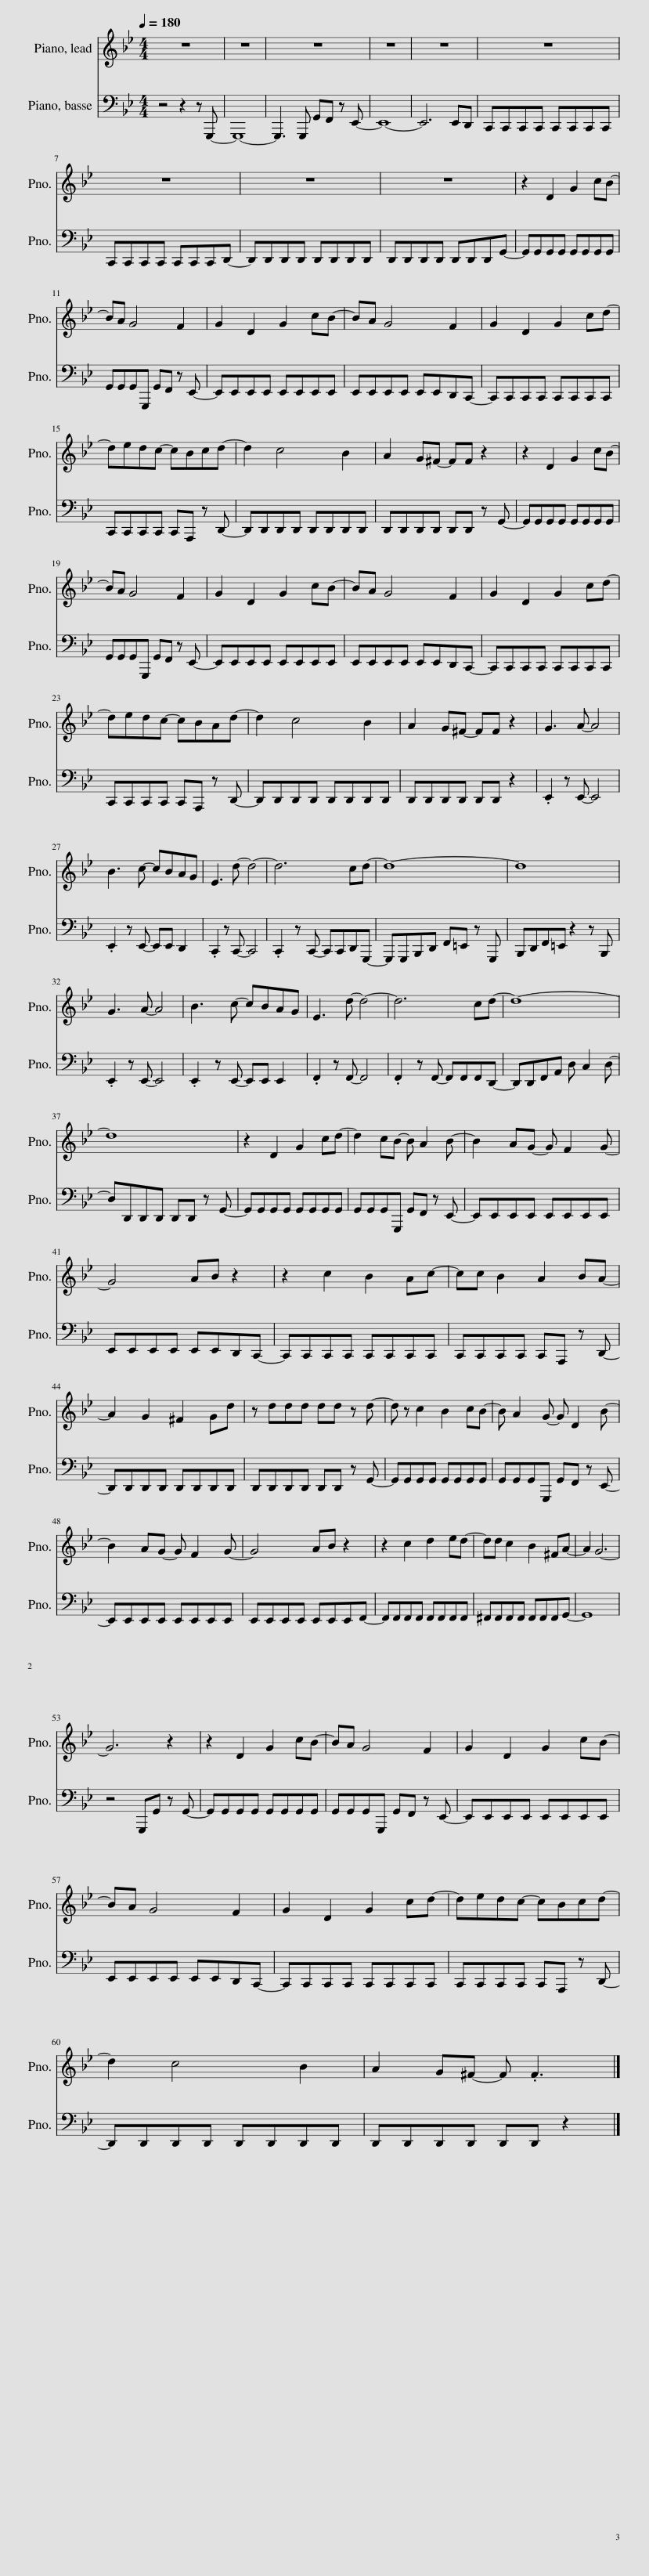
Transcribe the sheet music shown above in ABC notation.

X:1
%%score 1 2
L:1/8
Q:1/4=180
M:4/4
I:linebreak $
K:Bb
V:1 treble
V:2 bass
V:1
 z8 | z8 | z8 | z8 | z8 | %5
 z8 |$ z8 | z8 | z8 | z2 D2 G2 cB- |$ %10
 BA G4 F2 | G2 D2 G2 cB- | BA G4 F2 | G2 D2 G2 cd- |$ dedc- cBcd- | %15
 d2 c4 B2 | A2 G^F- FF z2 | z2 D2 G2 cB- |$ BA G4 F2 | G2 D2 G2 cB- | %20
 BA G4 F2 | G2 D2 G2 cd- |$ dedc- cBAd- | d2 c4 B2 | A2 G^F- FF z2 | %25
 G3 A- A4 |$ B3 c- cBAG | E3 d- d4- | d6 cd- | d8- | %30
 d8 |$ G3 A- A4 | B3 c- cBAG | E3 d- d4- | d6 cd- | %35
 d8- |$ d8 | z2 D2 G2 cd- | d2 cB- B A2 B- | B2 AG- G F2 G- |$ %40
 G4 AB z2 | z2 c2 B2 Ac- | cc B2 A2 BA- |$ A2 G2 ^F2 Gd | z ddd dd z d- | %45
 d z c2 B2 cB- | B A2 G- G D2 B- |$ B2 AG- G F2 G- | G4 AB z2 | z2 c2 d2 ed- | %50
 dd c2 B2 ^FA- | A2 G6- |$ G6 z2 | z2 D2 G2 cB- | BA G4 F2 | %55
 G2 D2 G2 cB- |$ BA G4 F2 | G2 D2 G2 cd- | dedc- cBcd- |$ d2 c4 B2 | %60
 A2 G^F- F .F3 |] %61
V:2
 z4 z2 z G,,,- | G,,,8- | G,,,3 G,,, G,,F,, z E,,- | E,,8- | E,,6 E,,D,, | %5
 C,,C,,C,,C,, C,,C,,C,,C,, |$ C,,C,,C,,C,, C,,C,,C,,D,,- | D,,D,,D,,D,, D,,D,,D,,D,, | D,,D,,D,,D,, D,,D,,D,,G,,- | G,,G,,G,,G,, G,,G,,G,,G,, |$ %10
 G,,G,,G,,G,,, G,,F,, z E,,- | E,,E,,E,,E,, E,,E,,E,,E,, | E,,E,,E,,E,, E,,E,,D,,C,,- | C,,C,,C,,C,, C,,C,,C,,C,, |$ C,,C,,C,,C,, C,,A,,, z D,,- | %15
 D,,D,,D,,D,, D,,D,,D,,D,, | D,,D,,D,,D,, D,,D,, z G,,- | G,,G,,G,,G,, G,,G,,G,,G,, |$ G,,G,,G,,G,,, G,,F,, z E,,- | E,,E,,E,,E,, E,,E,,E,,E,, | %20
 E,,E,,E,,E,, E,,E,,D,,C,,- | C,,C,,C,,C,, C,,C,,C,,C,, |$ C,,C,,C,,C,, C,,A,,, z D,,- | D,,D,,D,,D,, D,,D,,D,,D,, | D,,D,,D,,D,, D,,D,, z2 | %25
 .E,,2 z E,,- E,,4 |$ .E,,2 z E,,- E,,E,, D,,2 | .C,,2 z C,,- C,,4 | .C,,2 z C,,- C,,C,,D,,G,,,- | G,,,G,,,B,,,D,, F,,=E,, z G,,, | %30
 B,,,D,,F,,=E,, z2 z B,,, |$ .E,,2 z E,,- E,,4 | .E,,2 z E,,- E,,E,, E,,2 | .F,,2 z F,,- F,,4 | .F,,2 z F,,- F,,F,,F,,D,,- | %35
 D,,D,,F,,A,, D, C,2 D,- |$ D,D,,D,,D,, D,,D,, z G,,- | G,,G,,G,,G,, G,,G,,G,,G,, | G,,G,,G,,G,,, G,,F,, z E,,- | E,,E,,E,,E,, E,,E,,E,,E,, |$ %40
 E,,E,,E,,E,, E,,E,,D,,C,,- | C,,C,,C,,C,, C,,C,,C,,C,, | C,,C,,C,,C,, C,,A,,, z D,,- |$ D,,D,,D,,D,, D,,D,,D,,D,, | D,,D,,D,,D,, D,,D,, z G,,- | %45
 G,,G,,G,,G,, G,,G,,G,,G,, | G,,G,,G,,G,,, G,,F,, z E,,- |$ E,,E,,E,,E,, E,,E,,E,,E,, | E,,E,,E,,E,, E,,E,,E,,F,,- | F,,F,,F,,F,, F,,F,,F,,F,, | %50
 ^F,,F,,F,,F,, F,,F,,F,,G,,- | G,,8 |$ z4 G,,,G,, z G,,- | G,,G,,G,,G,, G,,G,,G,,G,, | G,,G,,G,,G,,, G,,F,, z E,,- | %55
 E,,E,,E,,E,, E,,E,,E,,E,, |$ E,,E,,E,,E,, E,,E,,D,,C,,- | C,,C,,C,,C,, C,,C,,C,,C,, | C,,C,,C,,C,, C,,A,,, z D,,- |$ D,,D,,D,,D,, D,,D,,D,,D,, | %60
 D,,D,,D,,D,, D,,D,, z2 |] %61
